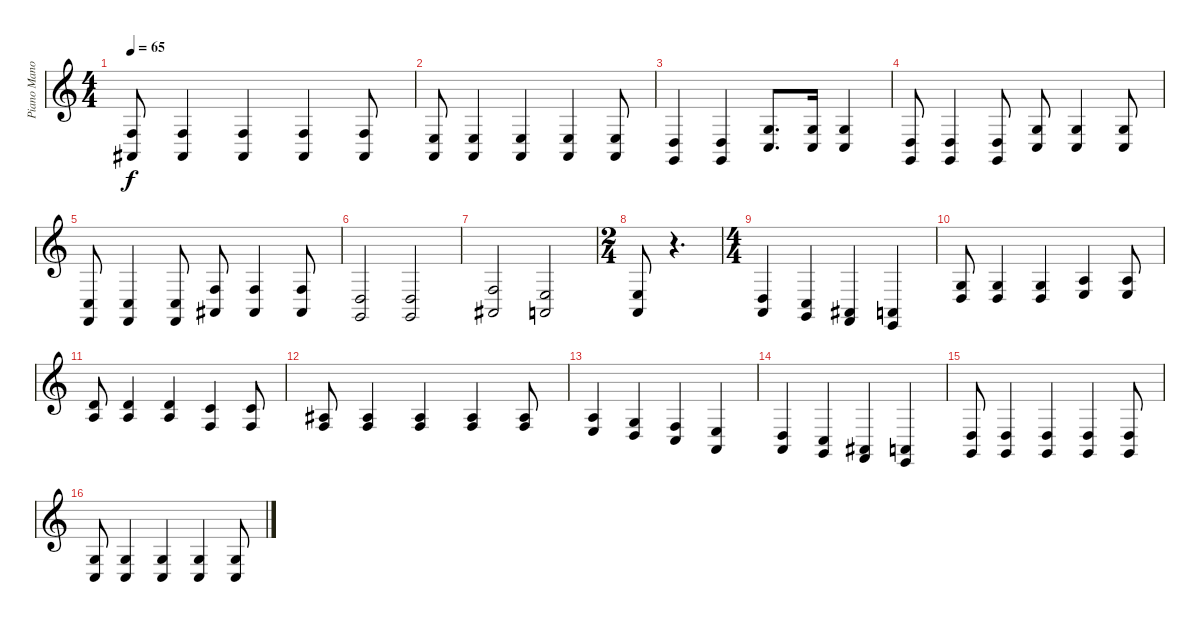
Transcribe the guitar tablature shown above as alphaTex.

\track ("Piano Mano Izquiera" "Piano Mano") {instrument acousticgrandpiano}
\staff {score}
\tuning (E4 B3 G3 D3 A2 E2 B1) {hide}
\ts (4 4)
\tempo 65
\clef g2
\ks c
(3.4 1.5).8{dy f} (3.4 1.5).4 (3.4 1.5).4 (3.4 1.5).4 (3.4 1.5).8 |
(2.4 0.5).8 (2.4 0.5).4 (2.4 0.5).4 (2.4 0.5).4 (2.4 0.5).8 |
(0.4 3.6).4 (0.4 3.6).4 (0.3 3.5).8{d} (0.3 3.5).16 (0.3 3.5).4 |
(0.4 3.6).8 (0.4 3.6).4 (0.4 3.6).8 (0.3 3.5).8 (0.3 3.5).4 (0.3 3.5).8 |
(3.5 1.6).8 (3.5 1.6).4 (3.5 1.6).8 (3.4 1.5).8 (3.4 1.5).4 (3.4 1.5).8 |
(0.4 3.6).2 (0.4 3.6).2 |
(3.4 1.5).2 (2.4 0.5).2 |
\ts (2 4)
(2.4 0.5).8 r.4{d} |
\ts (4 4)
(0.4 0.5).4 (3.5 3.6).4 (1.5 1.6).4 (0.5 0.6).4 |
(0.3 0.4).8 (0.3 0.4).4 (0.3 0.4).4 (2.3 2.4).4 (2.3 2.4).8 |
(3.2 2.3).8 (3.2 2.3).4 (3.2 2.3).4 (1.2 3.4).4 (1.2 3.4).8 |
(3.3 3.4).8 (3.3 3.4).4 (3.3 3.4).4 (3.3 3.4).4 (3.3 3.4).8 |
(2.3 2.4).4 (0.3 0.4).4 (3.4 3.5).4 (2.4 0.5).4 |
(0.4 0.5).4 (3.5 3.6).4 (1.5 1.6).4 (0.5 0.6).4 |
(0.4 3.6).8 (0.4 3.6).4 (0.4 3.6).4 (0.4 3.6).4 (0.4 3.6).8 |
(0.3 3.5).8 (0.3 3.5).4 (0.3 3.5).4 (0.3 3.5).4 (0.3 3.5).8
